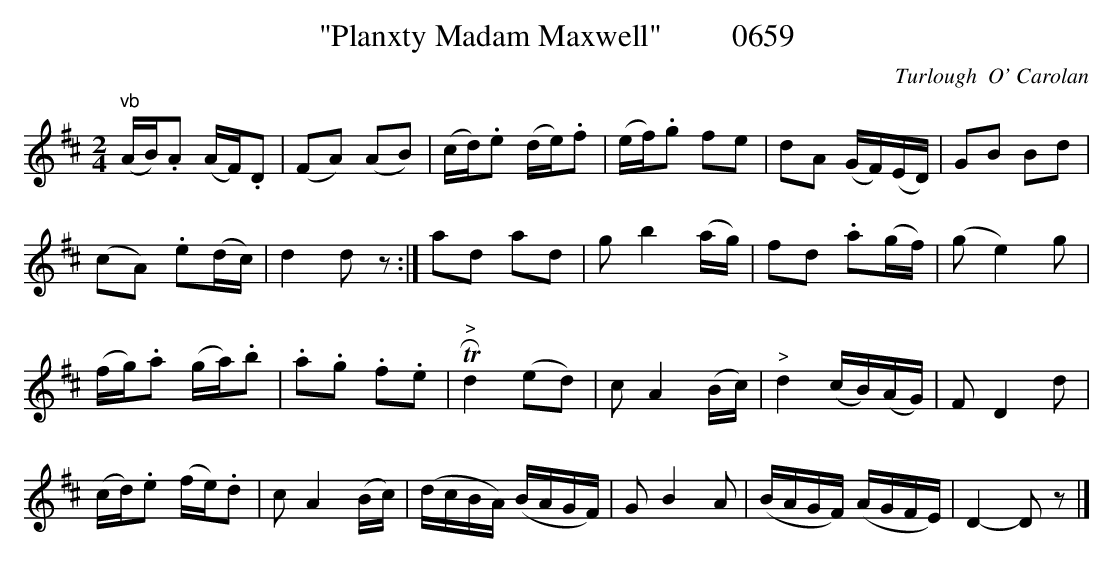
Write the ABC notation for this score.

X:1
T:"Planxty Madam Maxwell"         0659
C:Turlough  O' Carolan
M:2/4
L:1/16
K:D
"^vb"(AB).A2 (AF).D2|(F2A2) (A2B2)|(cd).e2 (de).f2|(ef).g2 f2e2|d2A2 (GF)(ED)|G2B2 B2d2|
(c2A2) .e2(dc)|d4d2 z2:|a2d2 a2d2|g2 b4(ag)|f2d2 .a2(gf)|(g2 e4)g2|
(fg).a2 (ga).b2|.a2.g2 .f2.e2|"^>"TRd4(e2d2)|c2 A4(Bc)| "^>"d4(cB)(AG)|F2 D4d2|
(cd).e2 (fe).d2|c2 A4(Bc)|(dcBA) (BAGF)|G2 B4A2|(BAGF) (AGFE)|D4-D2 z2|]
